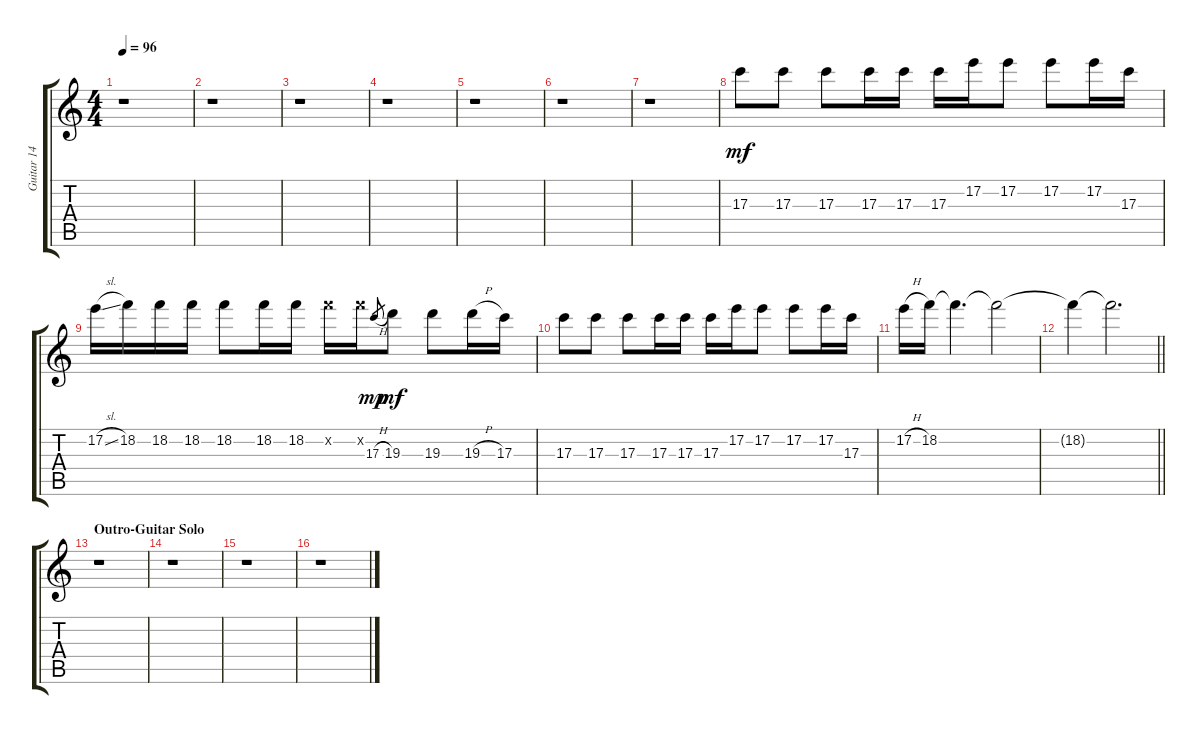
\track ("Guitar 14 (dist.)" "Guitar 14 ") {instrument distortionguitar}
\staff {score tabs}
\tuning (E4 B3 G3 D3 A2 E2) {hide}
\ts (4 4)
\tempo 96
\clef g2
\ks aminor
r.1{dy mf} |
r.1 |
r.1 |
r.1 |
r.1 |
r.1 |
r.1 |
17.3.8 17.3.8 17.3.8 17.3.16 17.3.16 17.3.16 17.2.16 17.2.8 17.2.8 17.2.16 17.3.16 |
17.2{sl}.16 18.2.16 18.2.16 18.2.16 18.2.8 18.2.16 18.2.16 18.2{x}.16 18.2{x}.16 17.3{h}.8{gr dy mp} 19.3.8{dy mf} 19.3.8 19.3{h}.16 17.3.16 |
17.3.8 17.3.8 17.3.8 17.3.16 17.3.16 17.3.16 17.2.16 17.2.8 17.2.8 17.2.16 17.3.16 |
17.2{h}.16 18.2.16 18.2{t}.4{d} 18.2{t}.2 |
\barLineRight lightlight
18.2{t}.4 18.2{t}.2{d instrument distortionguitar} |
\section ("" "Outro-Guitar Solo")
r.1 |
r.1 |
r.1 |
r.1
